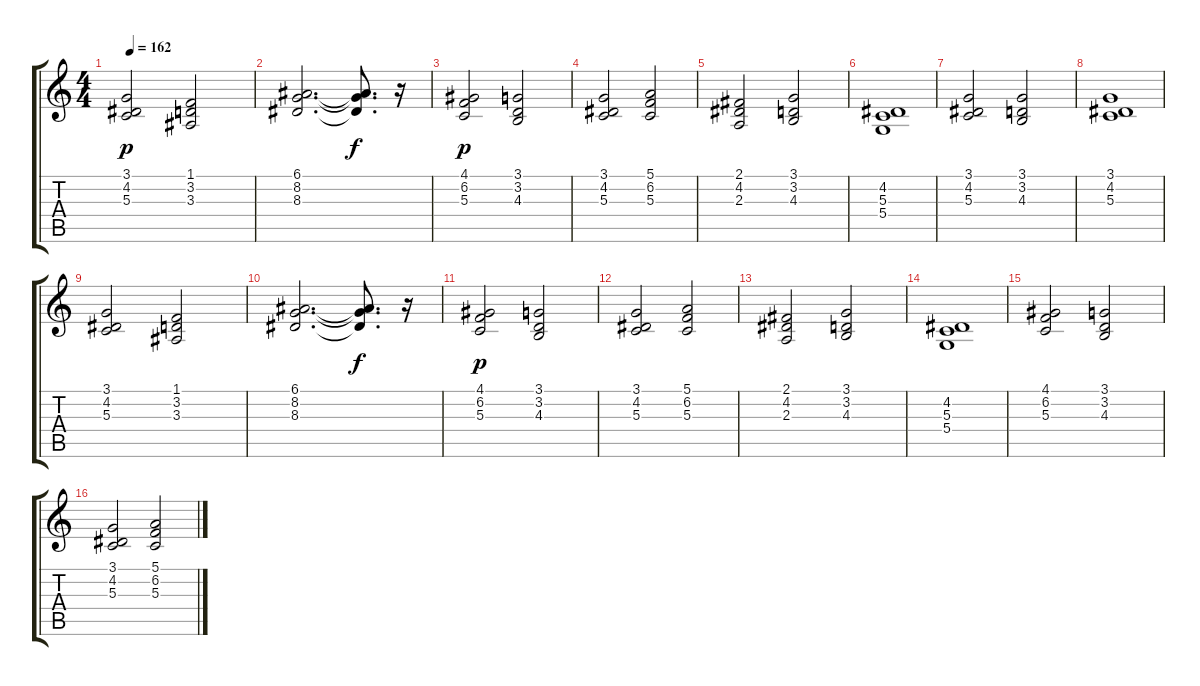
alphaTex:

\track "" {instrument frenchhorn}
\staff {score tabs}
\tuning (E4 B3 G3 D3 A2 E2) {hide}
\ts (4 4)
\tempo 162
\clef g2
\ks c
(3.1 4.2 5.3).2{dy p} (1.1 3.2 3.3).2 |
(6.1 8.2 8.3).2{d} (6.1{t} 8.2{t} 8.3{t}).8{d dy f} r.16 |
(4.1 6.2 5.3).2{dy p} (3.1 3.2 4.3).2 |
(3.1 4.2 5.3).2 (5.1 6.2 5.3).2 |
(2.1 4.2 2.3).2 (3.1 3.2 4.3).2 |
(4.2 5.3 5.4).1 |
(3.1 4.2 5.3).2 (3.1 3.2 4.3).2 |
(3.1 4.2 5.3).1 |
(3.1 4.2 5.3).2 (1.1 3.2 3.3).2 |
(6.1 8.2 8.3).2{d} (6.1{t} 8.2{t} 8.3{t}).8{d dy f} r.16 |
(4.1 6.2 5.3).2{dy p} (3.1 3.2 4.3).2 |
(3.1 4.2 5.3).2 (5.1 6.2 5.3).2 |
(2.1 4.2 2.3).2 (3.1 3.2 4.3).2 |
(4.2 5.3 5.4).1 |
(4.1 6.2 5.3).2 (3.1 3.2 4.3).2 |
(3.1 4.2 5.3).2 (5.1 6.2 5.3).2
